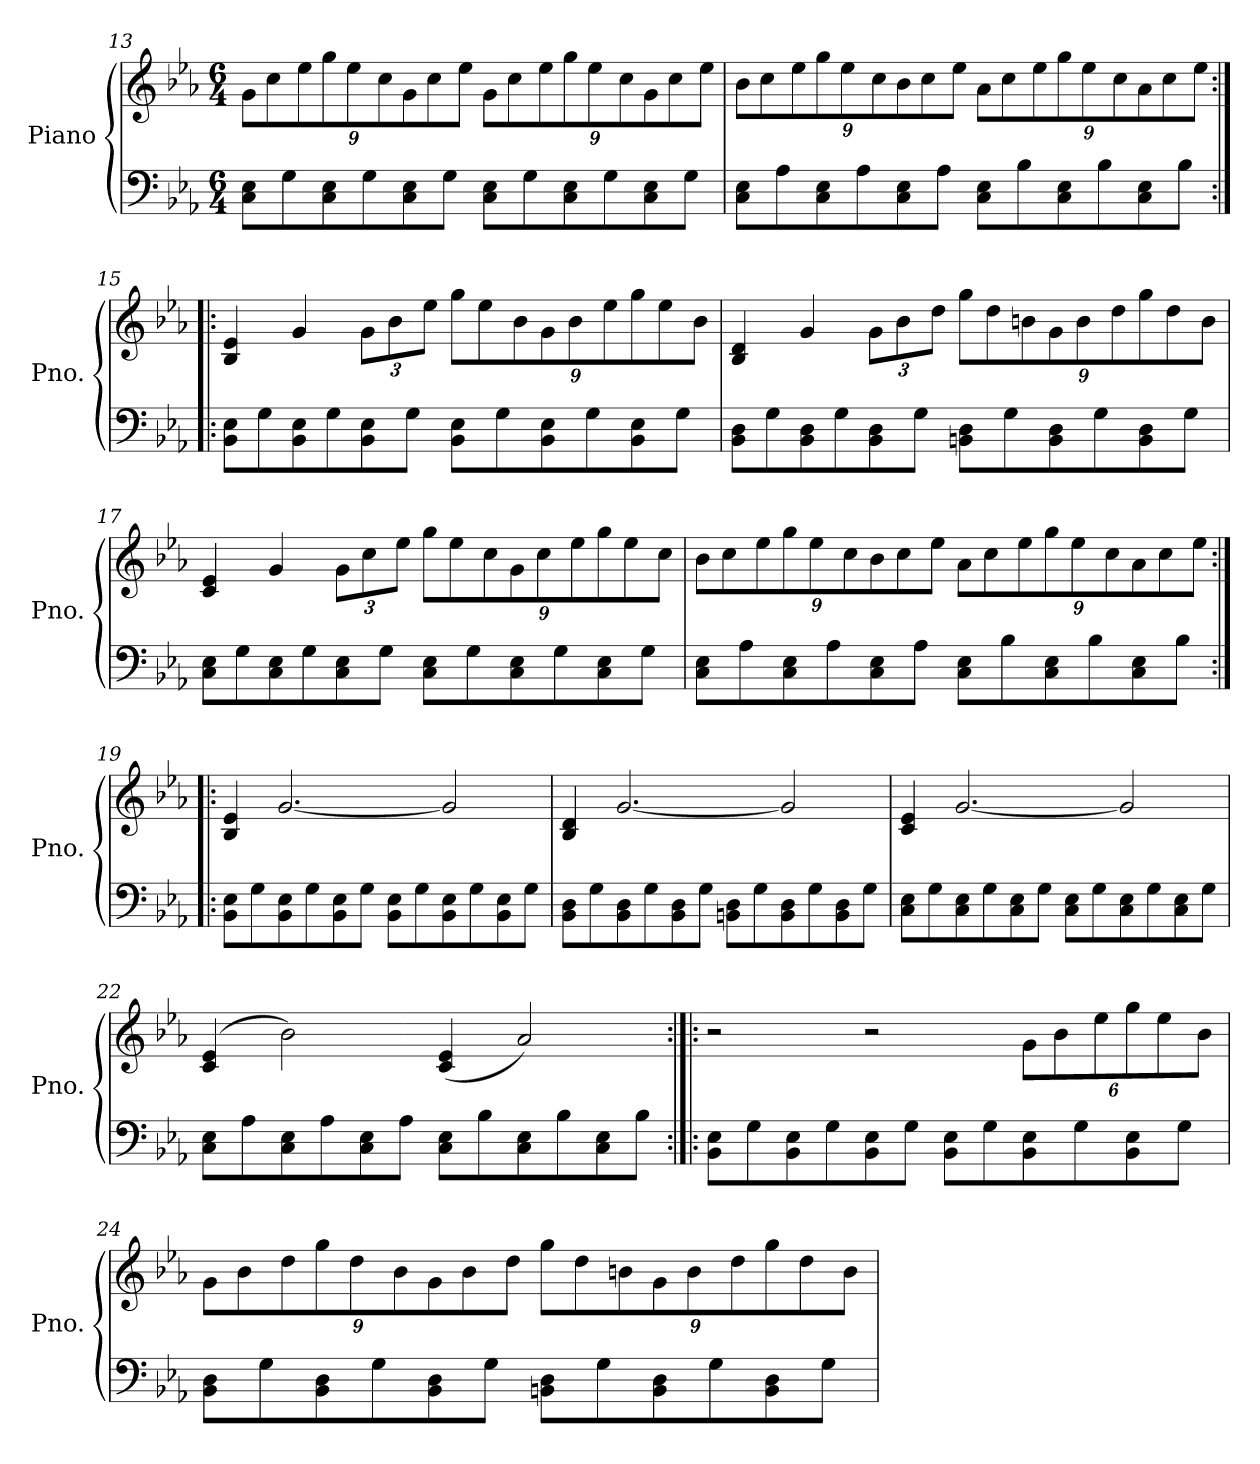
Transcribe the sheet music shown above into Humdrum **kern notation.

**kern	**kern
*part1	*part1
*staff2	*staff1
*I"Piano	*
*I'Pno.	*
!!LO:LB:g=z
*clefF4	*clefG2
*k[b-e-a-]	*k[b-e-a-]
*M6/4	*M6/4
*	*Xbrackettup
=13	=13
8C\ 8E-\L	12g\L
.	12cc\
8G\	.
.	12ee-\
8C\ 8E-\	12gg\
.	12ee-\
8G\	.
.	12cc\
8C\ 8E-\	12g\
.	12cc\
8G\J	.
.	12ee-\J
8C\ 8E-\L	12g\L
.	12cc\
8G\	.
.	12ee-\
8C\ 8E-\	12gg\
.	12ee-\
8G\	.
.	12cc\
8C\ 8E-\	12g\
.	12cc\
8G\J	.
.	12ee-\J
=14	=14
8C\ 8E-\L	12b-\L
.	12cc\
8A-\	.
.	12ee-\
8C\ 8E-\	12gg\
.	12ee-\
8A-\	.
.	12cc\
8C\ 8E-\	12b-\
.	12cc\
8A-\J	.
.	12ee-\J
8C\ 8E-\L	12a-\L
.	12cc\
8B-\	.
.	12ee-\
8C\ 8E-\	12gg\
.	12ee-\
8B-\	.
.	12cc\
8C\ 8E-\	12a-\
.	12cc\
8B-\J	.
.	12ee-\J
!!LO:PB:g=z
=15:|!|:	=15:|!|:
8BB-\ 8E-\L	4B-/ 4e-/
8G\	.
8BB-\ 8E-\	4g/
8G\	.
8BB-\ 8E-\	12g\L
.	12b-\
8G\J	.
.	12ee-\J
8BB-\ 8E-\L	12gg\L
.	12ee-\
8G\	.
.	12b-\
8BB-\ 8E-\	12g\
.	12b-\
8G\	.
.	12ee-\
8BB-\ 8E-\	12gg\
.	12ee-\
8G\J	.
.	12b-\J
=16	=16
8BB-\ 8D\L	4B-/ 4d/
8G\	.
8BB-\ 8D\	4g/
8G\	.
8BB-\ 8D\	12g\L
.	12b-\
8G\J	.
.	12dd\J
8BBn\ 8D\L	12gg\L
.	12dd\
8G\	.
.	12bn\
8BB\ 8D\	12g\
.	12b\
8G\	.
.	12dd\
8BB\ 8D\	12gg\
.	12dd\
8G\J	.
.	12b\J
!!LO:LB:g=z
=17	=17
8C\ 8E-\L	4c/ 4e-/
8G\	.
8C\ 8E-\	4g/
8G\	.
8C\ 8E-\	12g\L
.	12cc\
8G\J	.
.	12ee-\J
8C\ 8E-\L	12gg\L
.	12ee-\
8G\	.
.	12cc\
8C\ 8E-\	12g\
.	12cc\
8G\	.
.	12ee-\
8C\ 8E-\	12gg\
.	12ee-\
8G\J	.
.	12cc\J
=18	=18
8C\ 8E-\L	12b-\L
.	12cc\
8A-\	.
.	12ee-\
8C\ 8E-\	12gg\
.	12ee-\
8A-\	.
.	12cc\
8C\ 8E-\	12b-\
.	12cc\
8A-\J	.
.	12ee-\J
8C\ 8E-\L	12a-\L
.	12cc\
8B-\	.
.	12ee-\
8C\ 8E-\	12gg\
.	12ee-\
8B-\	.
.	12cc\
8C\ 8E-\	12a-\
.	12cc\
8B-\J	.
.	12ee-\J
!!LO:LB:g=z
=19:|!|:	=19:|!|:
8BB-\ 8E-\L	4B-/ 4e-/
8G\	.
8BB-\ 8E-\	[2.g/
8G\	.
8BB-\ 8E-\	.
8G\J	.
8BB-\ 8E-\L	.
8G\	.
8BB-\ 8E-\	2g/]
8G\	.
8BB-\ 8E-\	.
8G\J	.
=20	=20
8BB-\ 8D\L	4B-/ 4d/
8G\	.
8BB-\ 8D\	[2.g/
8G\	.
8BB-\ 8D\	.
8G\J	.
8BBn\ 8D\L	.
8G\	.
8BB\ 8D\	2g/]
8G\	.
8BB\ 8D\	.
8G\J	.
=21	=21
8C\ 8E-\L	4c/ 4e-/
8G\	.
8C\ 8E-\	[2.g/
8G\	.
8C\ 8E-\	.
8G\J	.
8C\ 8E-\L	.
8G\	.
8C\ 8E-\	2g/]
8G\	.
8C\ 8E-\	.
8G\J	.
!!LO:LB:g=z
=22	=22
8C\ 8E-\L	(4c/ 4e-/
8A-\	.
8C\ 8E-\	2b-\)
8A-\	.
8C\ 8E-\	.
8A-\J	.
8C\ 8E-\L	(4c/ 4e-/
8B-\	.
8C\ 8E-\	2a-/)
8B-\	.
8C\ 8E-\	.
8B-\J	.
=23:|!|:	=23:|!|:
8BB-\ 8E-\L	2r
8G\	.
8BB-\ 8E-\	.
8G\	.
8BB-\ 8E-\	2r
8G\J	.
8BB-\ 8E-\L	.
8G\	.
8BB-\ 8E-\	12g\L
.	12b-\
8G\	.
.	12ee-\
8BB-\ 8E-\	12gg\
.	12ee-\
8G\J	.
.	12b-\J
=24	=24
8BB-\ 8D\L	12g\L
.	12b-\
8G\	.
.	12dd\
8BB-\ 8D\	12gg\
.	12dd\
8G\	.
.	12b-\
8BB-\ 8D\	12g\
.	12b-\
8G\J	.
.	12dd\J
8BBn\ 8D\L	12gg\L
.	12dd\
8G\	.
.	12bn\
8BB\ 8D\	12g\
.	12b\
8G\	.
.	12dd\
8BB\ 8D\	12gg\
.	12dd\
8G\J	.
.	12b\J
=	=
*-	*-
